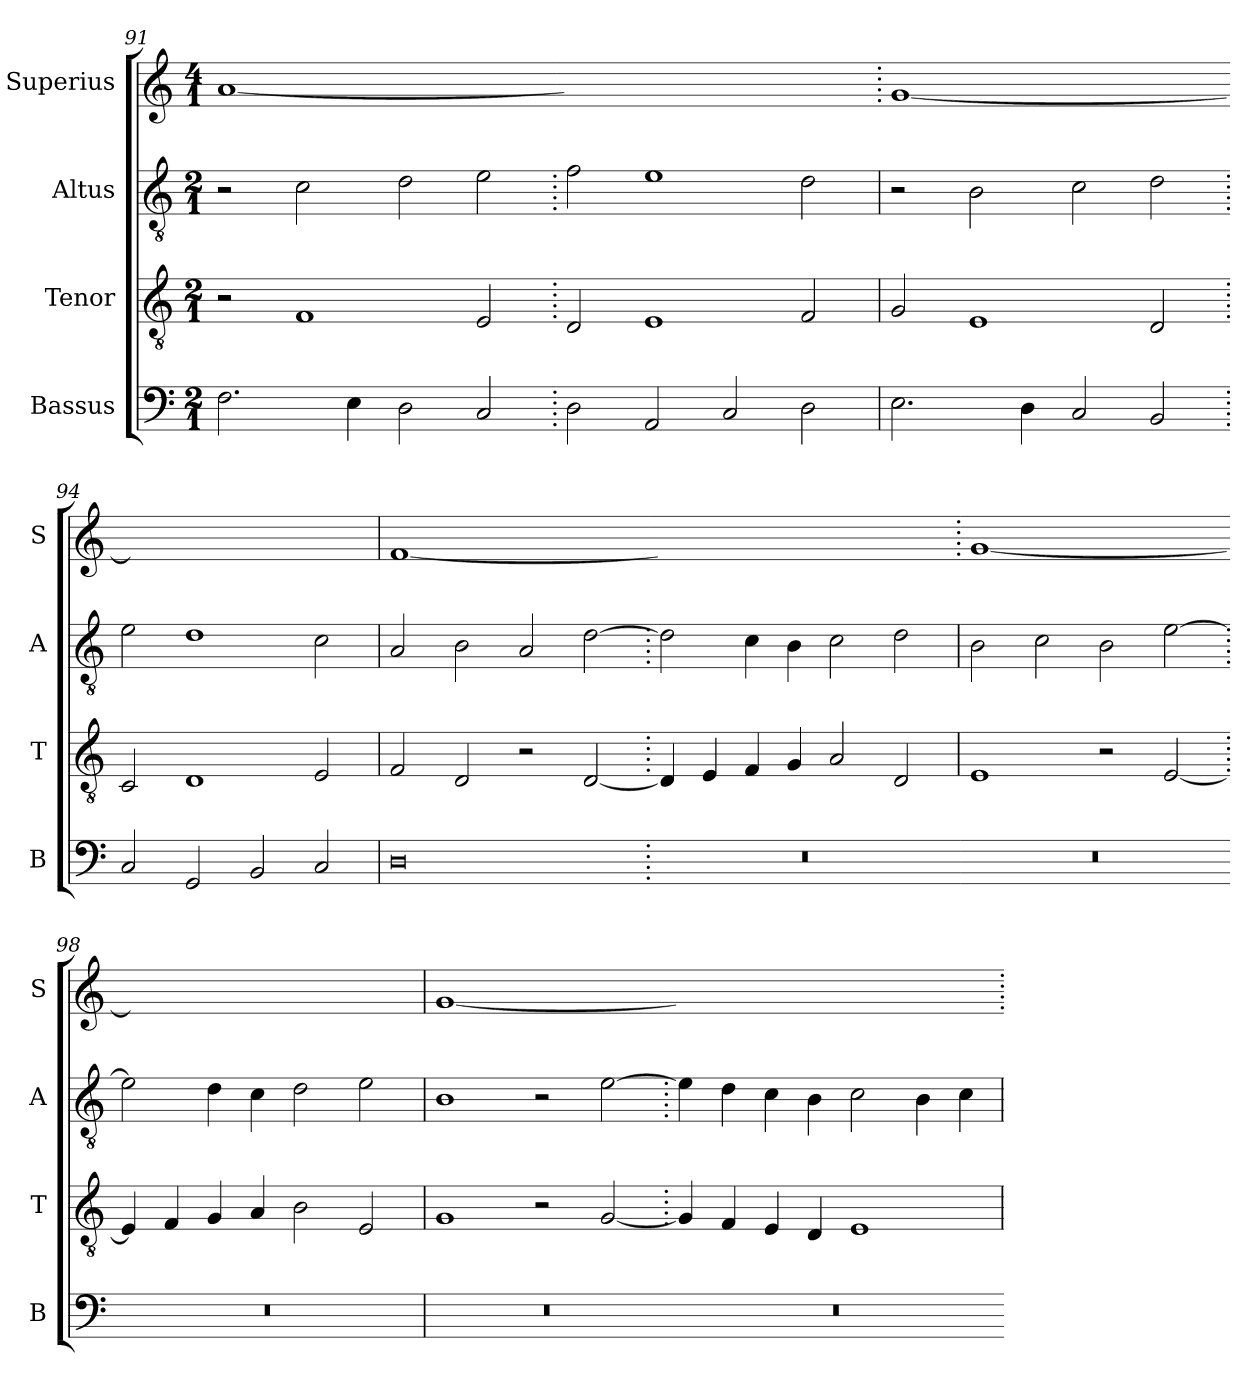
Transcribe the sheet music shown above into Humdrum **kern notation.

**kern	**kern	**kern	**kern
*part4	*part3	*part2	*part1
*staff4	*staff3	*staff2	*staff1
*I"Bassus	*I"Tenor	*I"Altus	*I"Superius
*I'B	*I'T	*I'A	*I'S
*clefF4	*clefGv2	*clefGv2	*clefG2
*k[]	*k[]	*k[]	*k[]
*M2/1	*M2/1	*M2/1	*M4/1
=91	=91	=91	=91
!	!	!	!LO:N:vis=1
2.F\	2r	2r	[0a
.	1F	2c\	.
4E\	.	.	.
2D\	.	2d\	.
2C/	2E/	2e\	.
=92.	=92.	=92.	=92-
!	!	!	!LO:N:vis=1
2D\	2D/	2f\	0ayy]
2AA/	1E	1e	.
2C/	.	.	.
2D\	2F/	2d\	.
=93	=93	=93	=93.
!	!	!	!LO:N:vis=1
2.E\	2G/	2r	[0g
.	1E	2B\	.
4D\	.	.	.
2C/	.	2c\	.
2BB/	2D/	2d\	.
=94.	=94.	=94.	=94-
!	!	!	!LO:N:vis=1
2C/	2C/	2e\	0gyy]
2GG/	1D	1d	.
2BB/	.	.	.
2C/	2E/	2c\	.
=95	=95	=95	=95
!	!	!	!LO:N:vis=1
0D	2F/	2A/	[0f
.	2D/	2B\	.
.	2r	2A/	.
.	[2D/	[2d\	.
=96.	=96.	=96.	=96-
!	!	!	!LO:N:vis=1
0r	4D/]	2d\]	0fyy]
.	4E/	.	.
.	4F/	4c\	.
.	4G/	4B\	.
.	2A/	2c\	.
.	2D/	2d\	.
=97	=97	=97	=97.
!	!	!	!LO:N:vis=1
0r	1E	2B\	[0g
.	.	2c\	.
.	2r	2B\	.
.	[2E/	[2e\	.
=98.	=98.	=98.	=98-
!	!	!	!LO:N:vis=1
0r	4E/]	2e\]	0gyy]
.	4F/	.	.
.	4G/	4d\	.
.	4A/	4c\	.
.	2B\	2d\	.
.	2E/	2e\	.
=99	=99	=99	=99
!	!	!	!LO:N:vis=1
0r	1G	1B	[0g
.	2r	2r	.
.	[2G/	[2e\	.
=100.	=100.	=100.	=100-
!	!	!	!LO:N:vis=1
0r	4G/]	4e\]	0gyy]
.	4F/	4d\	.
.	4E/	4c\	.
.	4D/	4B\	.
.	1E	2c\	.
.	.	4B\	.
.	.	4c\	.
=	=	=	=.
*-	*-	*-	*-
